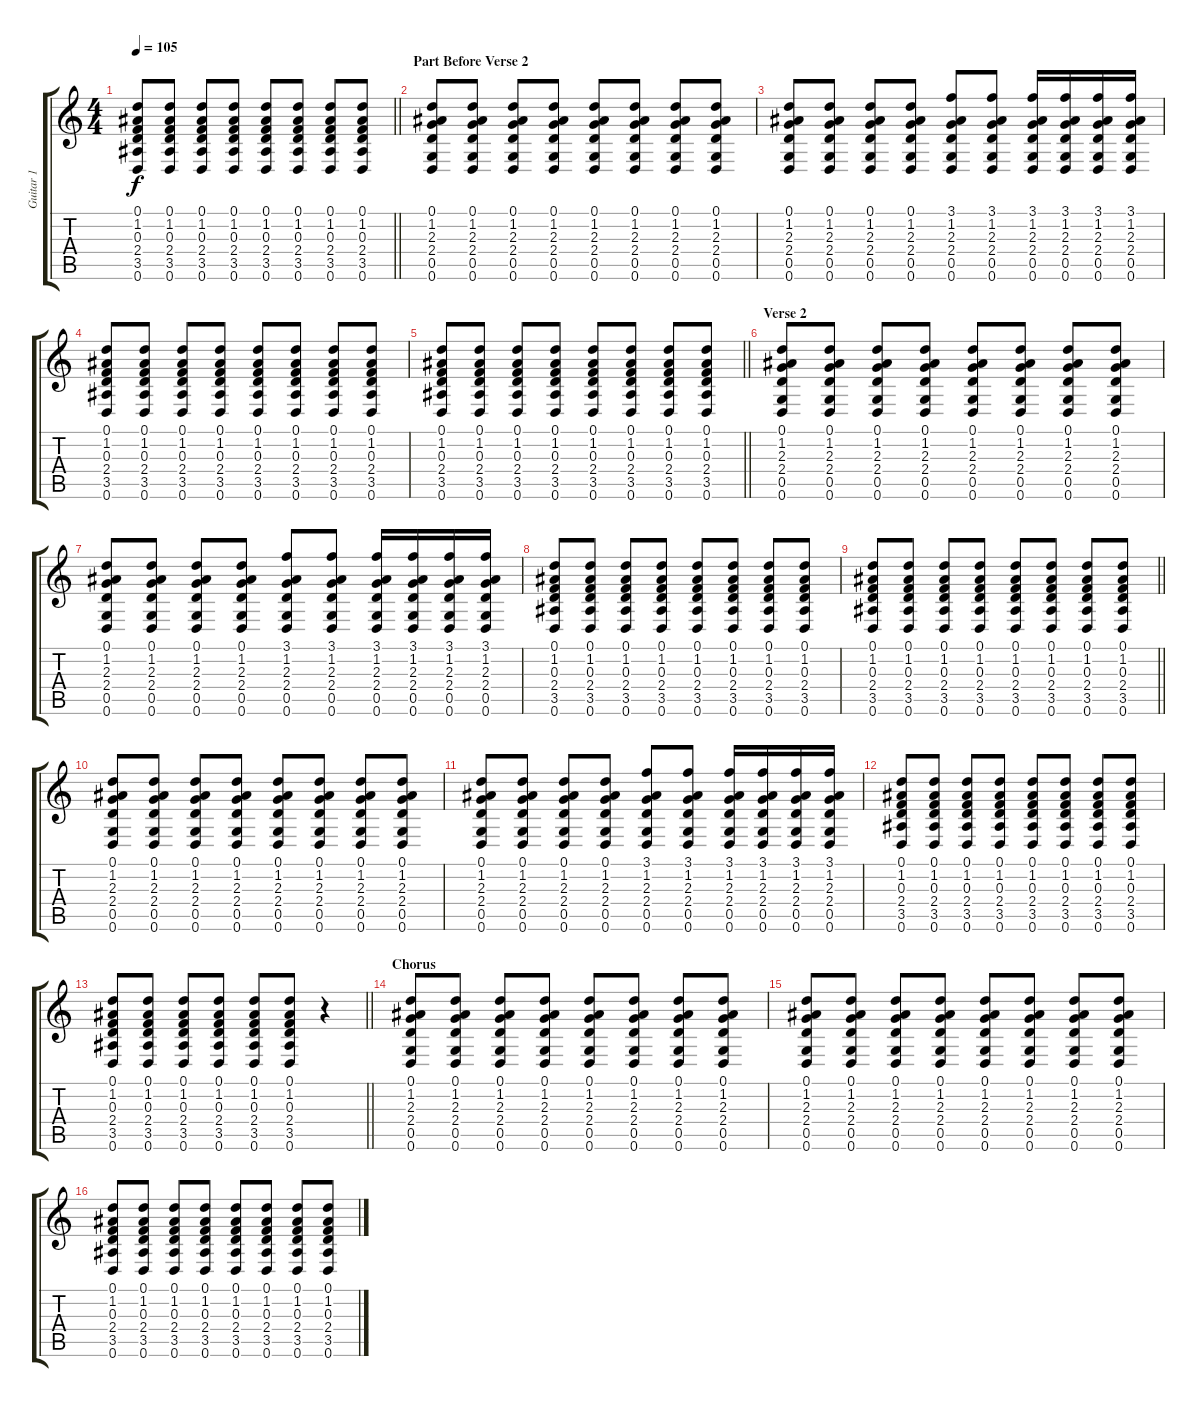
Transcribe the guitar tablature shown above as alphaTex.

\track ("Guitar 1" "Guitar 1") {instrument acousticguitarsteel}
\staff {score tabs}
\tuning (D4 A3 F3 C3 G2 D2) {hide}
\ts (4 4)
\tempo 105
\clef g2
\barLineRight lightlight
\ks c
(0.1 1.2 0.3 2.4 3.5 0.6).8{dy f} (0.1 1.2 0.3 2.4 3.5 0.6).8 (0.1 1.2 0.3 2.4 3.5 0.6).8 (0.1 1.2 0.3 2.4 3.5 0.6).8 (0.1 1.2 0.3 2.4 3.5 0.6).8 (0.1 1.2 0.3 2.4 3.5 0.6).8 (0.1 1.2 0.3 2.4 3.5 0.6).8 (0.1 1.2 0.3 2.4 3.5 0.6).8 |
\section ("" "Part Before Verse 2")
(0.1 1.2 2.3 2.4 0.5 0.6).8 (0.1 1.2 2.3 2.4 0.5 0.6).8 (0.1 1.2 2.3 2.4 0.5 0.6).8 (0.1 1.2 2.3 2.4 0.5 0.6).8 (0.1 1.2 2.3 2.4 0.5 0.6).8 (0.1 1.2 2.3 2.4 0.5 0.6).8 (0.1 1.2 2.3 2.4 0.5 0.6).8 (0.1 1.2 2.3 2.4 0.5 0.6).8 |
(0.1 1.2 2.3 2.4 0.5 0.6).8 (0.1 1.2 2.3 2.4 0.5 0.6).8 (0.1 1.2 2.3 2.4 0.5 0.6).8 (0.1 1.2 2.3 2.4 0.5 0.6).8 (3.1 1.2 2.3 2.4 0.5 0.6).8 (3.1 1.2 2.3 2.4 0.5 0.6).8 (3.1 1.2 2.3 2.4 0.5 0.6).16 (3.1 1.2 2.3 2.4 0.5 0.6).16 (3.1 1.2 2.3 2.4 0.5 0.6).16 (3.1 1.2 2.3 2.4 0.5 0.6).16 |
(0.1 1.2 0.3 2.4 3.5 0.6).8 (0.1 1.2 0.3 2.4 3.5 0.6).8 (0.1 1.2 0.3 2.4 3.5 0.6).8 (0.1 1.2 0.3 2.4 3.5 0.6).8 (0.1 1.2 0.3 2.4 3.5 0.6).8 (0.1 1.2 0.3 2.4 3.5 0.6).8 (0.1 1.2 0.3 2.4 3.5 0.6).8 (0.1 1.2 0.3 2.4 3.5 0.6).8 |
\barLineRight lightlight
(0.1 1.2 0.3 2.4 3.5 0.6).8 (0.1 1.2 0.3 2.4 3.5 0.6).8 (0.1 1.2 0.3 2.4 3.5 0.6).8 (0.1 1.2 0.3 2.4 3.5 0.6).8 (0.1 1.2 0.3 2.4 3.5 0.6).8 (0.1 1.2 0.3 2.4 3.5 0.6).8 (0.1 1.2 0.3 2.4 3.5 0.6).8 (0.1 1.2 0.3 2.4 3.5 0.6).8 |
\section ("" "Verse 2")
(0.1 1.2 2.3 2.4 0.5 0.6).8 (0.1 1.2 2.3 2.4 0.5 0.6).8 (0.1 1.2 2.3 2.4 0.5 0.6).8 (0.1 1.2 2.3 2.4 0.5 0.6).8 (0.1 1.2 2.3 2.4 0.5 0.6).8 (0.1 1.2 2.3 2.4 0.5 0.6).8 (0.1 1.2 2.3 2.4 0.5 0.6).8 (0.1 1.2 2.3 2.4 0.5 0.6).8 |
(0.1 1.2 2.3 2.4 0.5 0.6).8 (0.1 1.2 2.3 2.4 0.5 0.6).8 (0.1 1.2 2.3 2.4 0.5 0.6).8 (0.1 1.2 2.3 2.4 0.5 0.6).8 (3.1 1.2 2.3 2.4 0.5 0.6).8 (3.1 1.2 2.3 2.4 0.5 0.6).8 (3.1 1.2 2.3 2.4 0.5 0.6).16 (3.1 1.2 2.3 2.4 0.5 0.6).16 (3.1 1.2 2.3 2.4 0.5 0.6).16 (3.1 1.2 2.3 2.4 0.5 0.6).16 |
(0.1 1.2 0.3 2.4 3.5 0.6).8 (0.1 1.2 0.3 2.4 3.5 0.6).8 (0.1 1.2 0.3 2.4 3.5 0.6).8 (0.1 1.2 0.3 2.4 3.5 0.6).8 (0.1 1.2 0.3 2.4 3.5 0.6).8 (0.1 1.2 0.3 2.4 3.5 0.6).8 (0.1 1.2 0.3 2.4 3.5 0.6).8 (0.1 1.2 0.3 2.4 3.5 0.6).8 |
\barLineRight lightlight
(0.1 1.2 0.3 2.4 3.5 0.6).8 (0.1 1.2 0.3 2.4 3.5 0.6).8 (0.1 1.2 0.3 2.4 3.5 0.6).8 (0.1 1.2 0.3 2.4 3.5 0.6).8 (0.1 1.2 0.3 2.4 3.5 0.6).8 (0.1 1.2 0.3 2.4 3.5 0.6).8 (0.1 1.2 0.3 2.4 3.5 0.6).8 (0.1 1.2 0.3 2.4 3.5 0.6).8 |
(0.1 1.2 2.3 2.4 0.5 0.6).8 (0.1 1.2 2.3 2.4 0.5 0.6).8 (0.1 1.2 2.3 2.4 0.5 0.6).8 (0.1 1.2 2.3 2.4 0.5 0.6).8 (0.1 1.2 2.3 2.4 0.5 0.6).8 (0.1 1.2 2.3 2.4 0.5 0.6).8 (0.1 1.2 2.3 2.4 0.5 0.6).8 (0.1 1.2 2.3 2.4 0.5 0.6).8 |
(0.1 1.2 2.3 2.4 0.5 0.6).8 (0.1 1.2 2.3 2.4 0.5 0.6).8 (0.1 1.2 2.3 2.4 0.5 0.6).8 (0.1 1.2 2.3 2.4 0.5 0.6).8 (3.1 1.2 2.3 2.4 0.5 0.6).8 (3.1 1.2 2.3 2.4 0.5 0.6).8 (3.1 1.2 2.3 2.4 0.5 0.6).16 (3.1 1.2 2.3 2.4 0.5 0.6).16 (3.1 1.2 2.3 2.4 0.5 0.6).16 (3.1 1.2 2.3 2.4 0.5 0.6).16 |
(0.1 1.2 0.3 2.4 3.5 0.6).8 (0.1 1.2 0.3 2.4 3.5 0.6).8 (0.1 1.2 0.3 2.4 3.5 0.6).8 (0.1 1.2 0.3 2.4 3.5 0.6).8 (0.1 1.2 0.3 2.4 3.5 0.6).8 (0.1 1.2 0.3 2.4 3.5 0.6).8 (0.1 1.2 0.3 2.4 3.5 0.6).8 (0.1 1.2 0.3 2.4 3.5 0.6).8 |
\barLineRight lightlight
(0.1 1.2 0.3 2.4 3.5 0.6).8 (0.1 1.2 0.3 2.4 3.5 0.6).8 (0.1 1.2 0.3 2.4 3.5 0.6).8 (0.1 1.2 0.3 2.4 3.5 0.6).8 (0.1 1.2 0.3 2.4 3.5 0.6).8 (0.1 1.2 0.3 2.4 3.5 0.6).8 r.4 |
\section ("" "Chorus")
(0.1 1.2 2.3 2.4 0.5 0.6).8 (0.1 1.2 2.3 2.4 0.5 0.6).8 (0.1 1.2 2.3 2.4 0.5 0.6).8 (0.1 1.2 2.3 2.4 0.5 0.6).8 (0.1 1.2 2.3 2.4 0.5 0.6).8 (0.1 1.2 2.3 2.4 0.5 0.6).8 (0.1 1.2 2.3 2.4 0.5 0.6).8 (0.1 1.2 2.3 2.4 0.5 0.6).8 |
(0.1 1.2 2.3 2.4 0.5 0.6).8 (0.1 1.2 2.3 2.4 0.5 0.6).8 (0.1 1.2 2.3 2.4 0.5 0.6).8 (0.1 1.2 2.3 2.4 0.5 0.6).8 (0.1 1.2 2.3 2.4 0.5 0.6).8 (0.1 1.2 2.3 2.4 0.5 0.6).8 (0.1 1.2 2.3 2.4 0.5 0.6).8 (0.1 1.2 2.3 2.4 0.5 0.6).8 |
(0.1 1.2 0.3 2.4 3.5 0.6).8 (0.1 1.2 0.3 2.4 3.5 0.6).8 (0.1 1.2 0.3 2.4 3.5 0.6).8 (0.1 1.2 0.3 2.4 3.5 0.6).8 (0.1 1.2 0.3 2.4 3.5 0.6).8 (0.1 1.2 0.3 2.4 3.5 0.6).8 (0.1 1.2 0.3 2.4 3.5 0.6).8 (0.1 1.2 0.3 2.4 3.5 0.6).8
